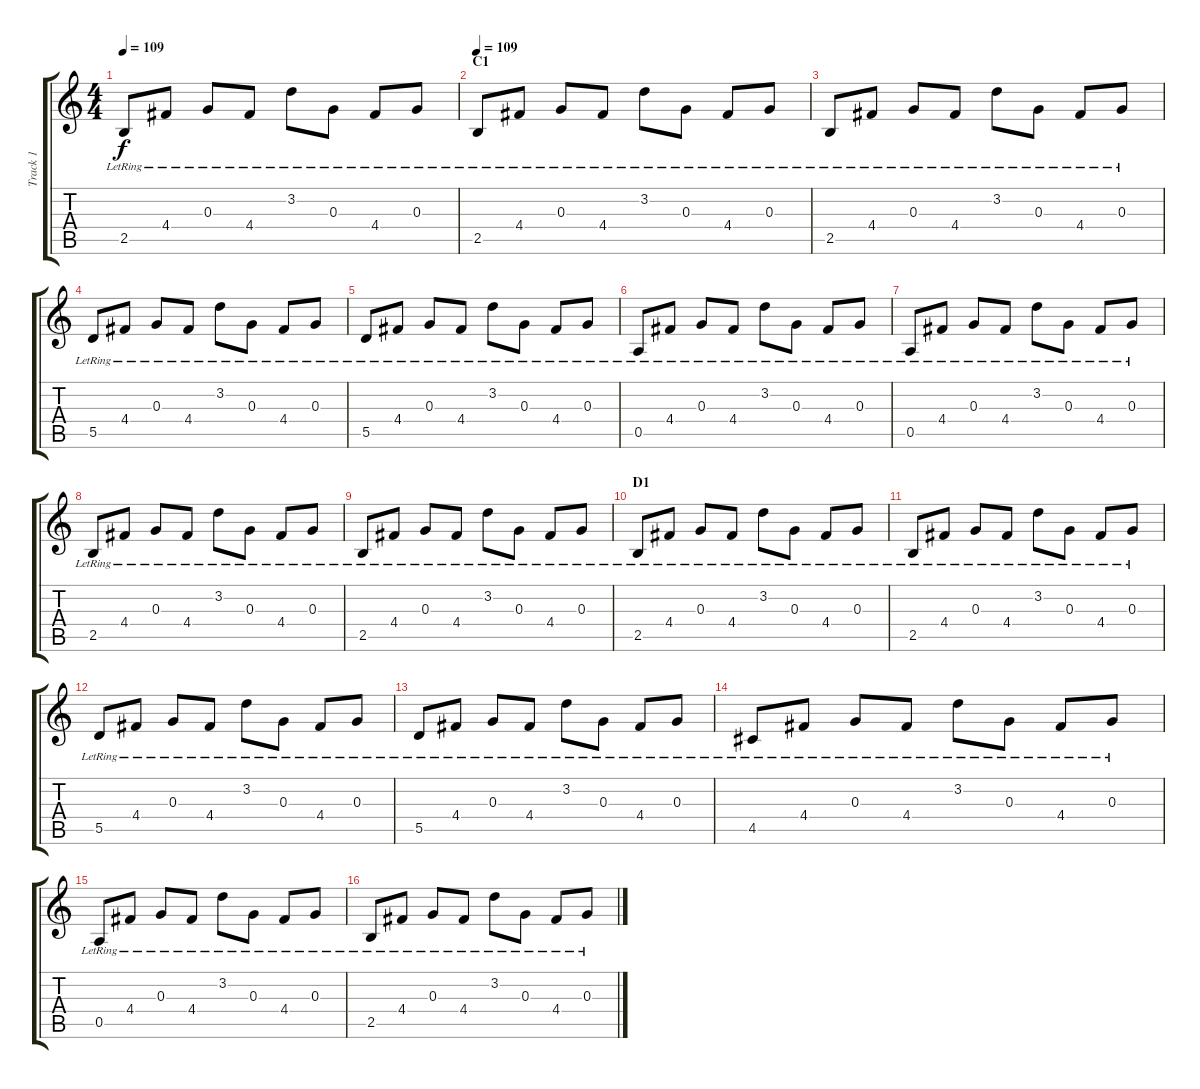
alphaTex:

\track ("Track 1" "Track 1") {instrument acousticguitarsteel}
\staff {score tabs}
\tuning (E4 B3 G3 D3 A2 E2) {hide}
\ts (4 4)
\tempo 109
\clef g2
\ks c
2.5{lr}.8{dy f} 4.4{lr}.8 0.3{lr}.8 4.4{lr}.8 3.2{lr}.8 0.3{lr}.8 4.4{lr}.8 0.3{lr}.8 |
\section ("" "C1")
\tempo 109
2.5{lr}.8 4.4{lr}.8 0.3{lr}.8 4.4{lr}.8 3.2{lr}.8 0.3{lr}.8 4.4{lr}.8 0.3{lr}.8 |
2.5{lr}.8 4.4{lr}.8 0.3{lr}.8 4.4{lr}.8 3.2{lr}.8 0.3{lr}.8 4.4{lr}.8 0.3{lr}.8 |
5.5{lr}.8 4.4{lr}.8 0.3{lr}.8 4.4{lr}.8 3.2{lr}.8 0.3{lr}.8 4.4{lr}.8 0.3{lr}.8 |
5.5{lr}.8 4.4{lr}.8 0.3{lr}.8 4.4{lr}.8 3.2{lr}.8 0.3{lr}.8 4.4{lr}.8 0.3{lr}.8 |
0.5{lr}.8 4.4{lr}.8 0.3{lr}.8 4.4{lr}.8 3.2{lr}.8 0.3{lr}.8 4.4{lr}.8 0.3{lr}.8 |
0.5{lr}.8 4.4{lr}.8 0.3{lr}.8 4.4{lr}.8 3.2{lr}.8 0.3{lr}.8 4.4{lr}.8 0.3{lr}.8 |
2.5{lr}.8 4.4{lr}.8 0.3{lr}.8 4.4{lr}.8 3.2{lr}.8 0.3{lr}.8 4.4{lr}.8 0.3{lr}.8 |
2.5{lr}.8 4.4{lr}.8 0.3{lr}.8 4.4{lr}.8 3.2{lr}.8 0.3{lr}.8 4.4{lr}.8 0.3{lr}.8 |
\section ("" "D1")
2.5{lr}.8 4.4{lr}.8 0.3{lr}.8 4.4{lr}.8 3.2{lr}.8 0.3{lr}.8 4.4{lr}.8 0.3{lr}.8 |
2.5{lr}.8 4.4{lr}.8 0.3{lr}.8 4.4{lr}.8 3.2{lr}.8 0.3{lr}.8 4.4{lr}.8 0.3{lr}.8 |
5.5{lr}.8 4.4{lr}.8 0.3{lr}.8 4.4{lr}.8 3.2{lr}.8 0.3{lr}.8 4.4{lr}.8 0.3{lr}.8 |
5.5{lr}.8 4.4{lr}.8 0.3{lr}.8 4.4{lr}.8 3.2{lr}.8 0.3{lr}.8 4.4{lr}.8 0.3{lr}.8 |
4.5{lr}.8 4.4{lr}.8 0.3{lr}.8 4.4{lr}.8 3.2{lr}.8 0.3{lr}.8 4.4{lr}.8 0.3{lr}.8 |
0.5{lr}.8 4.4{lr}.8 0.3{lr}.8 4.4{lr}.8 3.2{lr}.8 0.3{lr}.8 4.4{lr}.8 0.3{lr}.8 |
2.5{lr}.8 4.4{lr}.8 0.3{lr}.8 4.4{lr}.8 3.2{lr}.8 0.3{lr}.8 4.4{lr}.8 0.3{lr}.8
